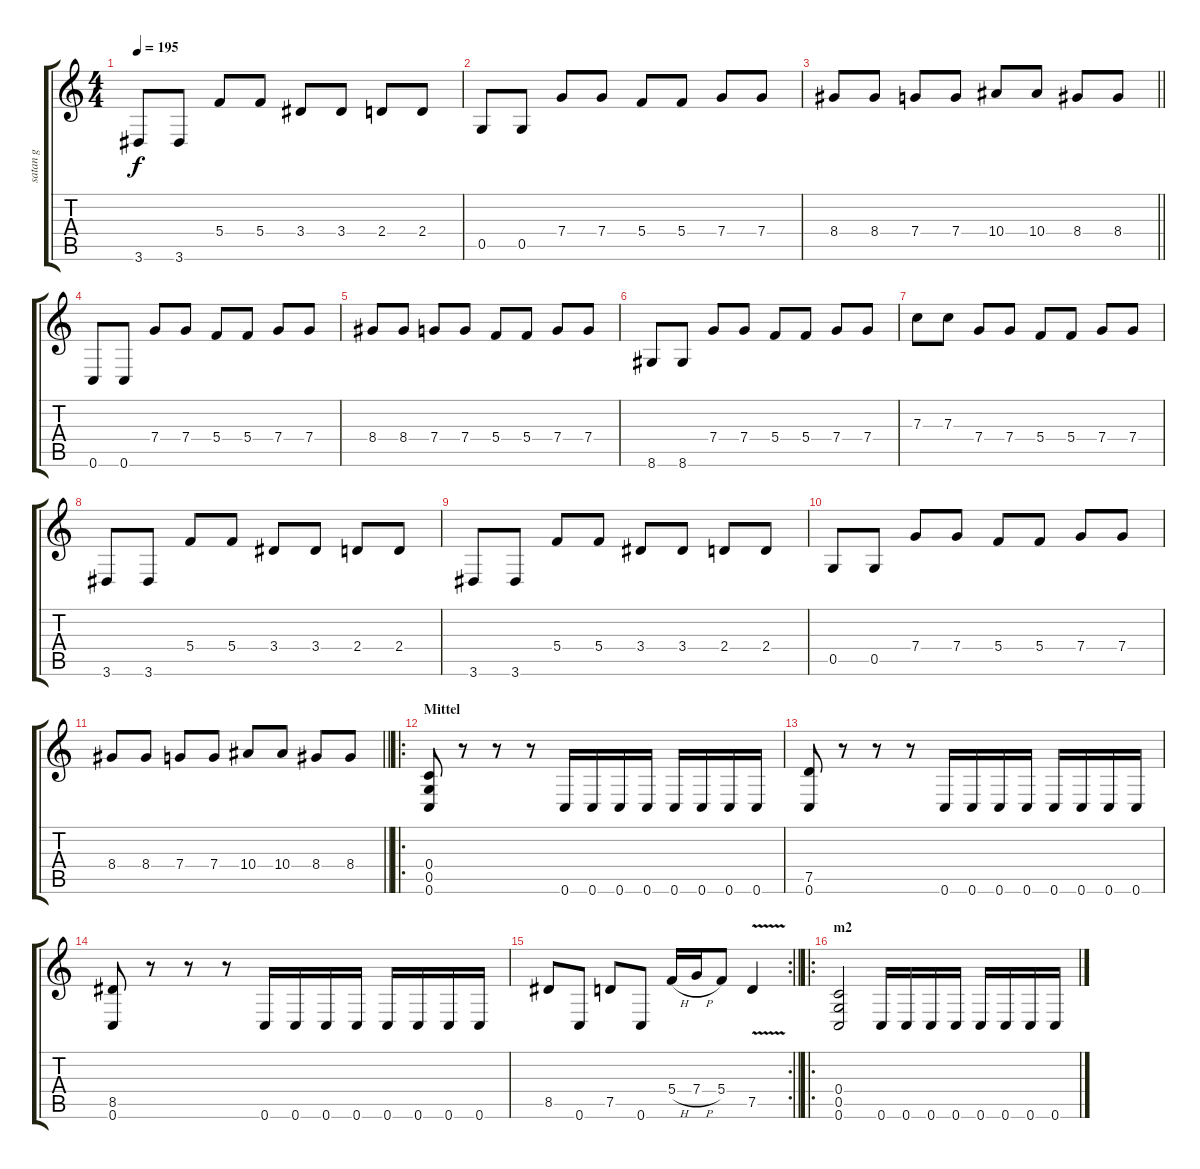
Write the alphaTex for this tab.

\track ("satan g" "satan g") {instrument distortionguitar}
\staff {score tabs}
\tuning (D4 A3 F3 C3 G2 C2) {hide}
\ts (4 4)
\tempo 195
\clef g2
\ks c
3.6.8{dy f} 3.6.8 5.4.8 5.4.8 3.4.8 3.4.8 2.4.8 2.4.8 |
0.5.8 0.5.8 7.4.8 7.4.8 5.4.8 5.4.8 7.4.8 7.4.8 |
\barLineRight lightlight
8.4.8 8.4.8 7.4.8 7.4.8 10.4.8 10.4.8 8.4.8 8.4.8 |
0.6.8 0.6.8 7.4.8 7.4.8 5.4.8 5.4.8 7.4.8 7.4.8 |
8.4.8 8.4.8 7.4.8 7.4.8 5.4.8 5.4.8 7.4.8 7.4.8 |
8.6.8 8.6.8 7.4.8 7.4.8 5.4.8 5.4.8 7.4.8 7.4.8 |
7.3.8 7.3.8 7.4.8 7.4.8 5.4.8 5.4.8 7.4.8 7.4.8 |
3.6.8 3.6.8 5.4.8 5.4.8 3.4.8 3.4.8 2.4.8 2.4.8 |
3.6.8 3.6.8 5.4.8 5.4.8 3.4.8 3.4.8 2.4.8 2.4.8 |
0.5.8 0.5.8 7.4.8 7.4.8 5.4.8 5.4.8 7.4.8 7.4.8 |
\barLineRight lightlight
8.4.8 8.4.8 7.4.8 7.4.8 10.4.8 10.4.8 8.4.8 8.4.8 |
\ro
\section ("" "Mittel")
(0.4 0.5 0.6).8 r.8 r.8 r.8 0.6.16 0.6.16 0.6.16 0.6.16 0.6.16 0.6.16 0.6.16 0.6.16 |
(7.5 0.6).8 r.8 r.8 r.8 0.6.16 0.6.16 0.6.16 0.6.16 0.6.16 0.6.16 0.6.16 0.6.16 |
(8.5 0.6).8 r.8 r.8 r.8 0.6.16 0.6.16 0.6.16 0.6.16 0.6.16 0.6.16 0.6.16 0.6.16 |
\rc 2
\barLineRight lightlight
8.5.8 0.6.8 7.5.8 0.6.8 5.4{h}.16 7.4{h}.16 5.4.8 7.5{v}.4 |
\ro
\section ("" "m2")
(0.4 0.5 0.6).2 0.6.16 0.6.16 0.6.16 0.6.16 0.6.16 0.6.16 0.6.16 0.6.16
